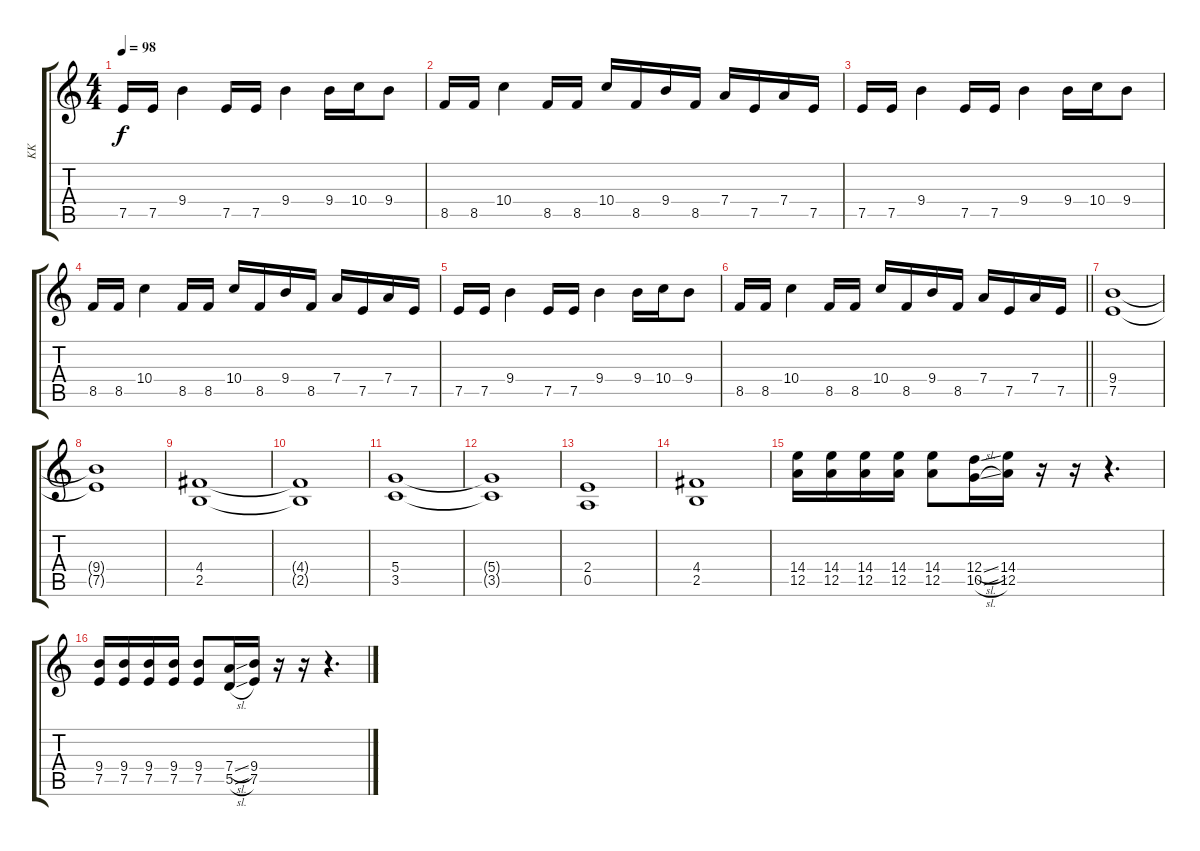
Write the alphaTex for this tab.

\track ("KK" "KK") {instrument distortionguitar}
\staff {score tabs}
\tuning (E4 B3 G3 D3 A2 E2) {hide}
\ts (4 4)
\tempo 98
\clef g2
\ks c
7.5.16{dy f} 7.5.16 9.4.4 7.5.16 7.5.16 9.4.4 9.4.16 10.4.16 9.4.8 |
8.5.16 8.5.16 10.4.4 8.5.16 8.5.16 10.4.16 8.5.16 9.4.16 8.5.16 7.4.16 7.5.16 7.4.16 7.5.16 |
7.5.16 7.5.16 9.4.4 7.5.16 7.5.16 9.4.4 9.4.16 10.4.16 9.4.8 |
8.5.16 8.5.16 10.4.4 8.5.16 8.5.16 10.4.16 8.5.16 9.4.16 8.5.16 7.4.16 7.5.16 7.4.16 7.5.16 |
7.5.16 7.5.16 9.4.4 7.5.16 7.5.16 9.4.4 9.4.16 10.4.16 9.4.8 |
\barLineRight lightlight
8.5.16 8.5.16 10.4.4 8.5.16 8.5.16 10.4.16 8.5.16 9.4.16 8.5.16 7.4.16 7.5.16 7.4.16 7.5.16 |
(9.4 7.5).1{volume 13 instrument distortionguitar} |
(9.4{t} 7.5{t}).1 |
(4.4 2.5).1 |
(4.4{t} 2.5{t}).1 |
(5.4 3.5).1 |
(5.4{t} 3.5{t}).1 |
(2.4 0.5).1 |
(4.4 2.5).1 |
(14.4 12.5).16 (14.4 12.5).16 (14.4 12.5).16 (14.4 12.5).16 (14.4 12.5).8 (12.4{sl} 10.5{sl}).16 (14.4 12.5).16 r.16 r.16 r.4{d} |
(9.4 7.5).16 (9.4 7.5).16 (9.4 7.5).16 (9.4 7.5).16 (9.4 7.5).8 (7.4{sl} 5.5{sl}).16 (9.4 7.5).16 r.16 r.16 r.4{d}
